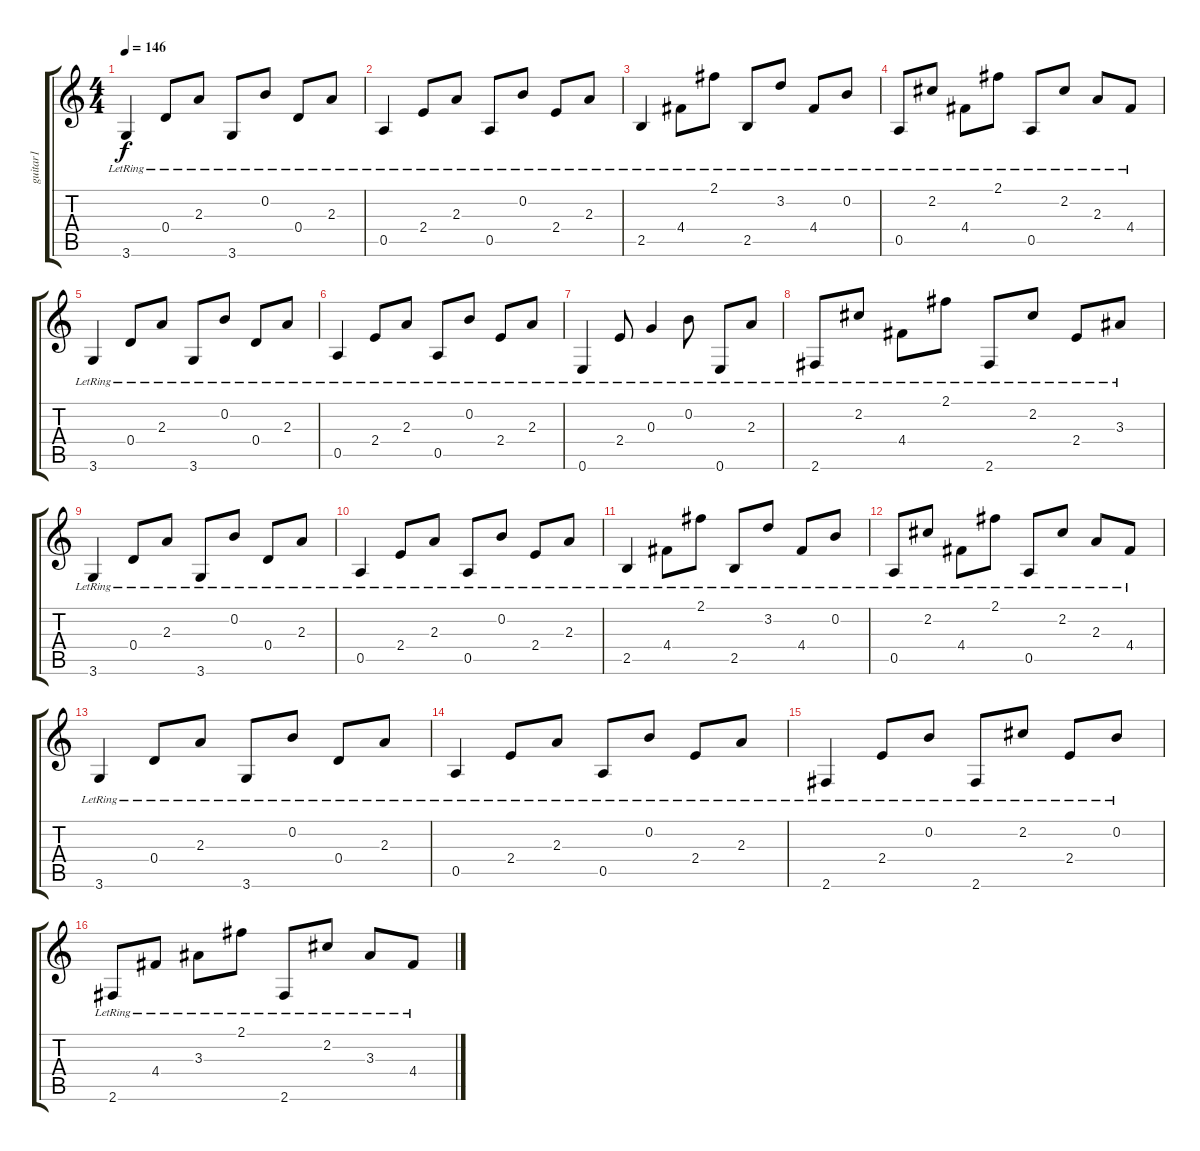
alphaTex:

\track ("guitar1" "guitar1") {instrument acousticguitarsteel}
\staff {score tabs}
\tuning (E4 B3 G3 D3 A2 E2) {hide}
\ts (4 4)
\tempo 146
\clef g2
\ks c
3.6{lr}.4{dy f} 0.4{lr}.8 2.3{lr}.8 3.6{lr}.8 0.2{lr}.8 0.4{lr}.8 2.3{lr}.8 |
0.5{lr}.4 2.4{lr}.8 2.3{lr}.8 0.5{lr}.8 0.2{lr}.8 2.4{lr}.8 2.3{lr}.8 |
2.5{lr}.4 4.4{lr}.8 2.1{lr}.8 2.5{lr}.8 3.2{lr}.8 4.4{lr}.8 0.2{lr}.8 |
0.5{lr}.8 2.2{lr}.8 4.4{lr}.8 2.1{lr}.8 0.5{lr}.8 2.2{lr}.8 2.3{lr}.8 4.4{lr}.8 |
3.6{lr}.4 0.4{lr}.8 2.3{lr}.8 3.6{lr}.8 0.2{lr}.8 0.4{lr}.8 2.3{lr}.8 |
0.5{lr}.4 2.4{lr}.8 2.3{lr}.8 0.5{lr}.8 0.2{lr}.8 2.4{lr}.8 2.3{lr}.8 |
0.6{lr}.4 2.4{lr}.8 0.3{lr}.4 0.2{lr}.8 0.6{lr}.8 2.3{lr}.8 |
2.6{lr}.8 2.2{lr}.8 4.4{lr}.8 2.1{lr}.8 2.6{lr}.8 2.2{lr}.8 2.4{lr}.8 3.3{lr}.8 |
3.6{lr}.4 0.4{lr}.8 2.3{lr}.8 3.6{lr}.8 0.2{lr}.8 0.4{lr}.8 2.3{lr}.8 |
0.5{lr}.4 2.4{lr}.8 2.3{lr}.8 0.5{lr}.8 0.2{lr}.8 2.4{lr}.8 2.3{lr}.8 |
2.5{lr}.4 4.4{lr}.8 2.1{lr}.8 2.5{lr}.8 3.2{lr}.8 4.4{lr}.8 0.2{lr}.8 |
0.5{lr}.8 2.2{lr}.8 4.4{lr}.8 2.1{lr}.8 0.5{lr}.8 2.2{lr}.8 2.3{lr}.8 4.4{lr}.8 |
3.6{lr}.4 0.4{lr}.8 2.3{lr}.8 3.6{lr}.8 0.2{lr}.8 0.4{lr}.8 2.3{lr}.8 |
0.5{lr}.4 2.4{lr}.8 2.3{lr}.8 0.5{lr}.8 0.2{lr}.8 2.4{lr}.8 2.3{lr}.8 |
2.6{lr}.4 2.4{lr}.8 0.2{lr}.8 2.6{lr}.8 2.2{lr}.8 2.4{lr}.8 0.2{lr}.8 |
2.6{lr}.8 4.4{lr}.8 3.3{lr}.8 2.1{lr}.8 2.6{lr}.8 2.2{lr}.8 3.3{lr}.8 4.4{lr}.8
